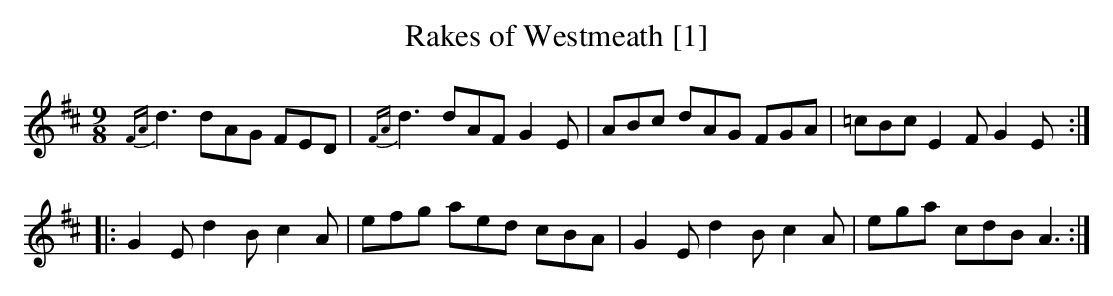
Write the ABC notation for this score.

X:1
T:Rakes of Westmeath [1]
M:9/8
L:1/8
K:D
{FA}d3 dAG FED|{FA}d3 dAF G2E|ABc dAG FGA|=cBc E2F G2E:|
|:G2E d2B c2A|efg aed cBA|G2E d2B c2A|ega cdB A3:|]
